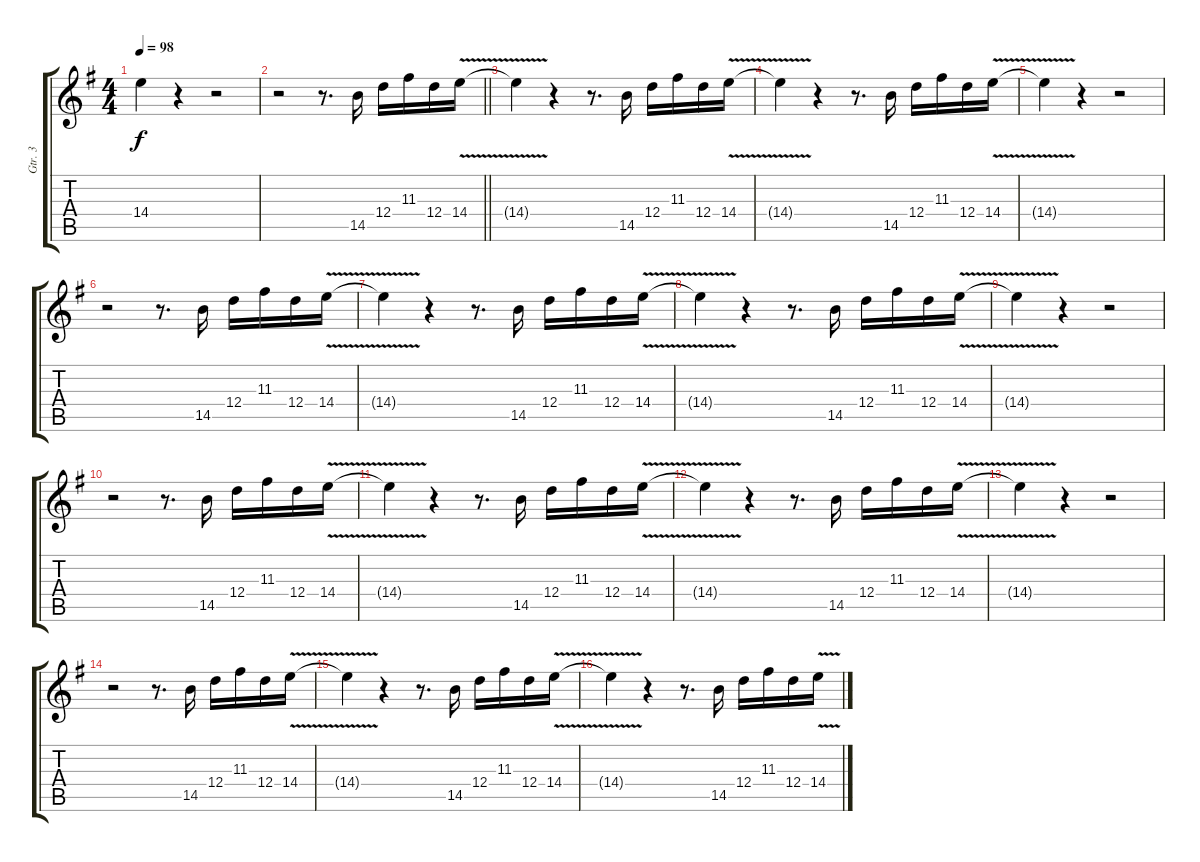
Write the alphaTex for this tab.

\track ("Gtr. 3" "Gtr. 3") {instrument distortionguitar}
\staff {score tabs}
\tuning (E4 B3 G3 D3 A2 E2) {hide}
\ts (4 4)
\tempo 98
\clef g2
\ks eminor
14.4{t}.4{dy f} r.4 r.2 |
\barLineRight lightlight
r.2 r.8{d} 14.5.16 12.4.16 11.3.16 12.4.16 14.4{v}.16 |
14.4{t}.4 r.4 r.8{d} 14.5.16 12.4.16 11.3.16 12.4.16 14.4{v}.16 |
14.4{t}.4 r.4 r.8{d} 14.5.16 12.4.16 11.3.16 12.4.16 14.4{v}.16 |
14.4{t}.4 r.4 r.2 |
r.2 r.8{d} 14.5.16 12.4.16 11.3.16 12.4.16 14.4{v}.16 |
14.4{t}.4{volume 12} r.4 r.8{d} 14.5.16 12.4.16 11.3.16 12.4.16 14.4{v}.16 |
14.4{t}.4 r.4 r.8{d} 14.5.16 12.4.16 11.3.16 12.4.16 14.4{v}.16 |
14.4{t}.4 r.4 r.2 |
r.2 r.8{d} 14.5.16 12.4.16 11.3.16 12.4.16 14.4{v}.16 |
14.4{t}.4 r.4 r.8{d} 14.5.16 12.4.16 11.3.16 12.4.16 14.4{v}.16 |
14.4{t}.4 r.4 r.8{d} 14.5.16 12.4.16 11.3.16 12.4.16 14.4{v}.16 |
14.4{t}.4 r.4 r.2 |
r.2 r.8{d} 14.5.16 12.4.16 11.3.16 12.4.16 14.4{v}.16 |
14.4{t}.4 r.4 r.8{d} 14.5.16 12.4.16 11.3.16 12.4.16 14.4{v}.16 |
14.4{t}.4 r.4 r.8{d} 14.5.16 12.4.16 11.3.16 12.4.16 14.4{v}.16
